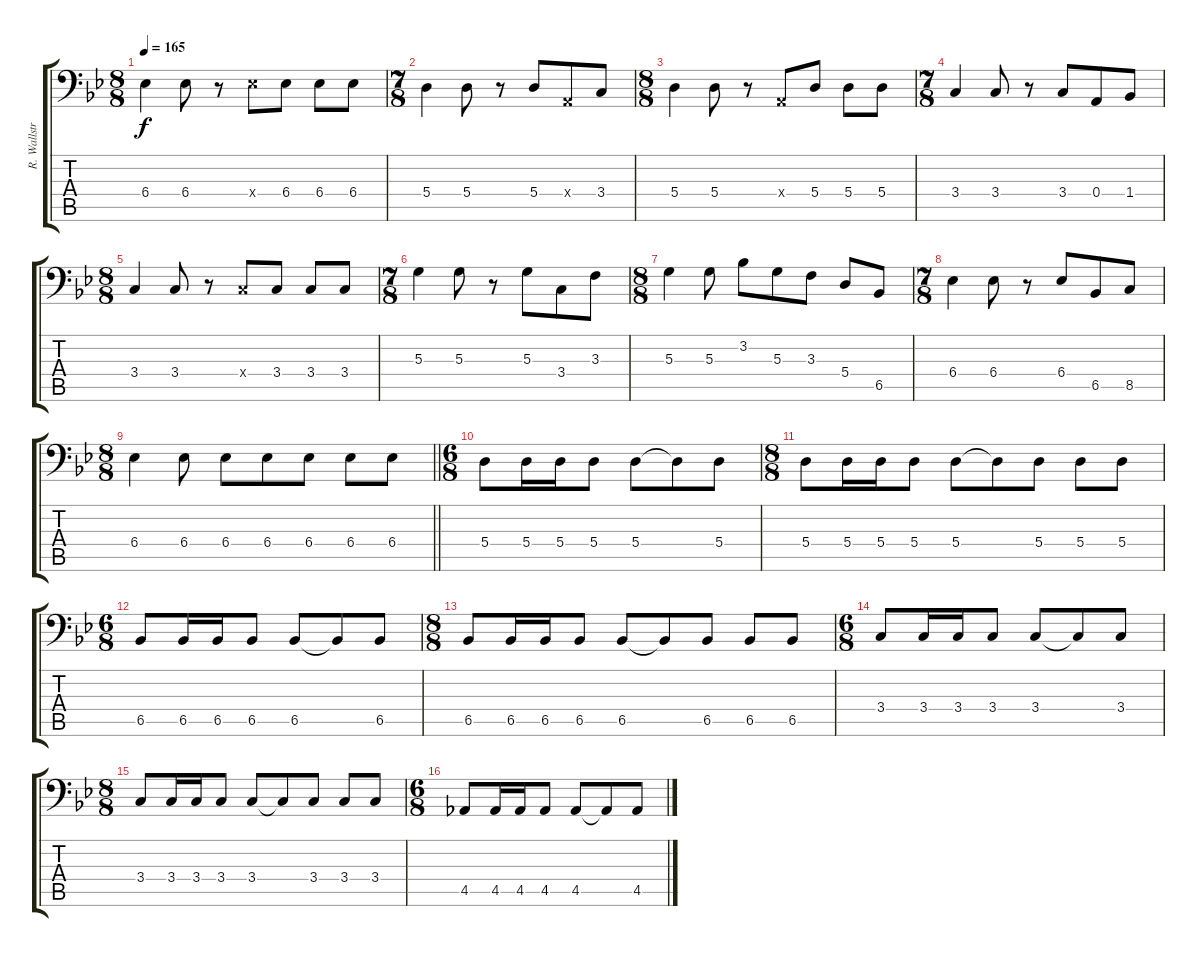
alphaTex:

\track ("R. Wallström (Bass)" "R. Wallstr") {instrument electricbassfinger}
\staff {score tabs}
\tuning (C3 G2 D2 A1 E1 B0) {hide}
\ts (8 8)
\tempo 165
\clef f4
\ks gminor
6.4.4{dy f} 6.4.8 r.8 6.4{x}.8 6.4.8 6.4.8 6.4.8 |
\ts (7 8)
5.4.4 5.4.8 r.8 5.4.8 0.4{x}.8 3.4.8 |
\ts (8 8)
5.4.4 5.4.8 r.8 0.4{x}.8 5.4.8 5.4.8 5.4.8 |
\ts (7 8)
3.4.4 3.4.8 r.8 3.4.8 0.4.8 1.4.8 |
\ts (8 8)
3.4.4 3.4.8 r.8 3.4{x}.8 3.4.8 3.4.8 3.4.8 |
\ts (7 8)
5.3.4 5.3.8 r.8 5.3.8 3.4.8 3.3.8 |
\ts (8 8)
5.3.4 5.3.8 3.2.8 5.3.8 3.3.8 5.4.8 6.5.8 |
\ts (7 8)
6.4.4 6.4.8 r.8 6.4.8 6.5.8 8.5.8 |
\ts (8 8)
\barLineRight lightlight
6.4.4 6.4.8 6.4.8 6.4.8 6.4.8 6.4.8 6.4.8 |
\ts (6 8)
5.4.8 5.4.16 5.4.16 5.4.8 5.4.8 5.4{t}.8 5.4.8 |
\ts (8 8)
5.4.8 5.4.16 5.4.16 5.4.8 5.4.8 5.4{t}.8 5.4.8 5.4.8 5.4.8 |
\ts (6 8)
6.5.8 6.5.16 6.5.16 6.5.8 6.5.8 6.5{t}.8 6.5.8 |
\ts (8 8)
6.5.8 6.5.16 6.5.16 6.5.8 6.5.8 6.5{t}.8 6.5.8 6.5.8 6.5.8 |
\ts (6 8)
3.4.8 3.4.16 3.4.16 3.4.8 3.4.8 3.4{t}.8 3.4.8 |
\ts (8 8)
3.4.8 3.4.16 3.4.16 3.4.8 3.4.8 3.4{t}.8 3.4.8 3.4.8 3.4.8 |
\ts (6 8)
4.5.8 4.5.16 4.5.16 4.5.8 4.5.8 4.5{t}.8 4.5.8
